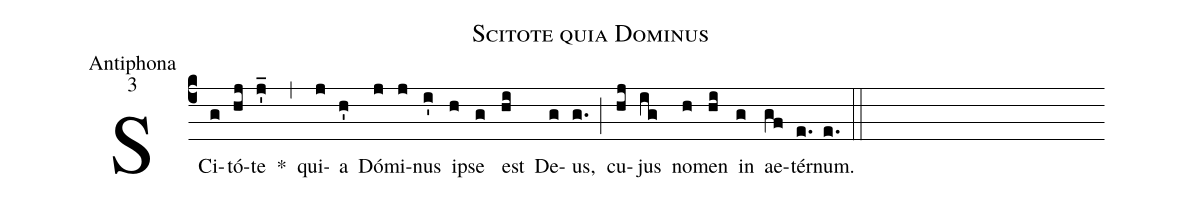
name:Scitote quia Dominus;
office-part:Antiphona;
mode:3;
%%
(c4) SCi(g)tó(hj)te(j'_) *(,) qui(j)a(h') Dó(j)mi(j)nus(i') i(h)pse(g) est(hi) De(g)us,(g.) (;) cu(hj)jus(ig) no(h)men(hi) in(g) ae(gf)tér(e.)num.(e.) (::)
